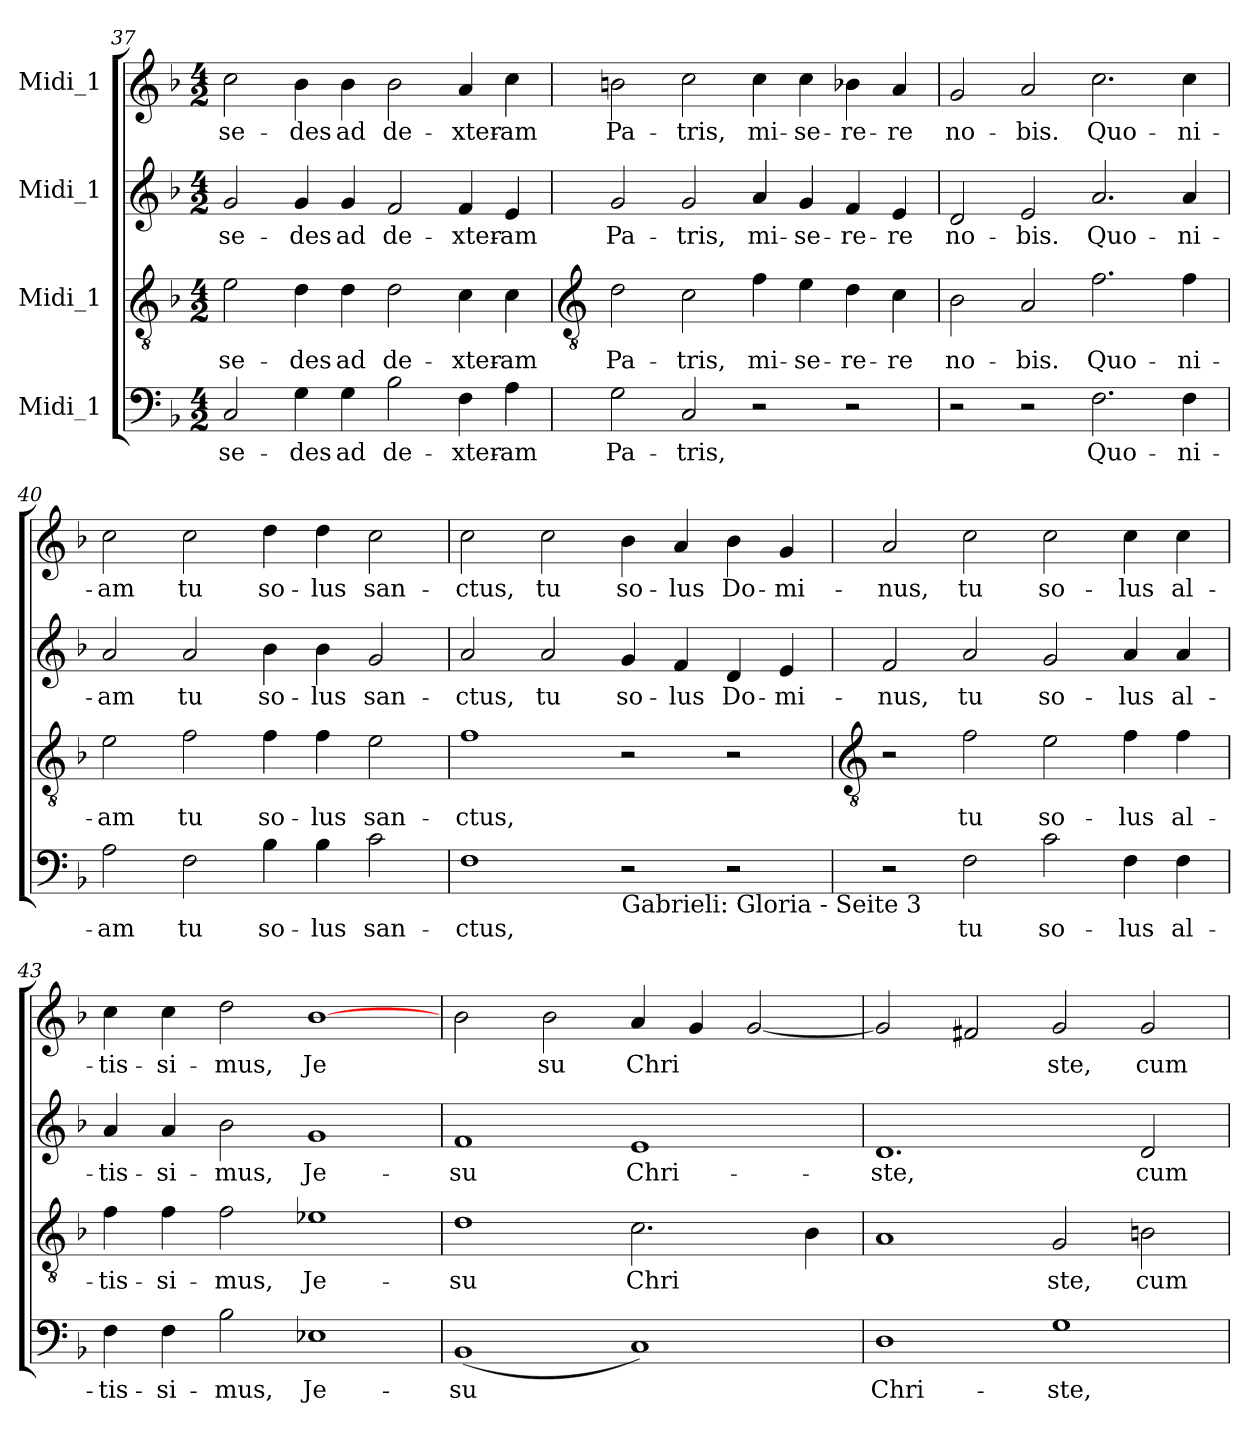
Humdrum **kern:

**kern	**text	**kern	**text	**kern	**text	**kern	**text
*part4	*part4	*part3	*part3	*part2	*part2	*part1	*part1
*staff4	*staff4	*staff3	*staff3	*staff2	*staff2	*staff1	*staff1
*I"Midi_1	*	*I"Midi_1	*	*I"Midi_1	*	*I"Midi_1	*
*clefF4	*	*clefGv2	*	*clefG2	*	*clefG2	*
*k[b-]	*	*k[b-]	*	*k[b-]	*	*k[b-]	*
*F:	*	*F:	*	*F:	*	*F:	*
*M4/2	*	*M4/2	*	*M4/2	*	*M4/2	*
=37	=37	=37	=37	=37	=37	=37	=37
!	!LO:LY:b	!	!LO:LY:b	!	!LO:LY:b	!	!LO:LY:b
2C	se-	2e	se-	2g	se-	2cc	se-
!	!LO:LY:b	!	!LO:LY:b	!	!LO:LY:b	!	!LO:LY:b
4G	-des	4d	-des	4g	-des	4b-	-des
!	!LO:LY:b	!	!LO:LY:b	!	!LO:LY:b	!	!LO:LY:b
4G	ad	4d	ad	4g	ad	4b-	ad
!	!LO:LY:b	!	!LO:LY:b	!	!LO:LY:b	!	!LO:LY:b
2B-	de-	2d	de-	2f	de-	2b-	de-
!	!LO:LY:b	!	!LO:LY:b	!	!LO:LY:b	!	!LO:LY:b
4F	-xter-	4c	-xter-	4f	-xter-	4a	-xter-
!	!LO:LY:b	!	!LO:LY:b	!	!LO:LY:b	!	!LO:LY:b
4A	-am	4c	-am	4e	-am	4cc	-am
!!LO:LB:g=z
=38	=38	=38	=38	=38	=38	=38	=38
*	*	*clefGv2	*	*	*	*	*
!	!LO:LY:b	!	!LO:LY:b	!	!LO:LY:b	!	!LO:LY:b
2G	Pa-	2d	Pa-	2g	Pa-	2bn	Pa-
!	!LO:LY:b	!	!LO:LY:b	!	!LO:LY:b	!	!LO:LY:b
2C	-tris,	2c	-tris,	2g	-tris,	2cc	-tris,
!	!	!	!LO:LY:b	!	!LO:LY:b	!	!LO:LY:b
2r	.	4f	mi-	4a	mi-	4cc	mi-
!	!	!	!LO:LY:b	!	!LO:LY:b	!	!LO:LY:b
.	.	4e	-se-	4g	-se-	4cc	-se-
!	!	!	!LO:LY:b	!	!LO:LY:b	!	!LO:LY:b
2r	.	4d	-re-	4f	-re-	4b-	-re-
!	!	!	!LO:LY:b	!	!LO:LY:b	!	!LO:LY:b
.	.	4c	-re	4e	-re	4a	-re
=39	=39	=39	=39	=39	=39	=39	=39
!	!	!	!LO:LY:b	!	!LO:LY:b	!	!LO:LY:b
2r	.	2B-	no-	2d	no-	2g	no-
!	!	!	!LO:LY:b	!	!LO:LY:b	!	!LO:LY:b
2r	.	2A	-bis.	2e	-bis.	2a	-bis.
!	!LO:LY:b	!	!LO:LY:b	!	!LO:LY:b	!	!LO:LY:b
2.F	Quo-	2.f	Quo-	2.a	Quo-	2.cc	Quo-
!	!LO:LY:b	!	!LO:LY:b	!	!LO:LY:b	!	!LO:LY:b
4F	-ni-	4f	-ni-	4a	-ni-	4cc	-ni-
=40	=40	=40	=40	=40	=40	=40	=40
!	!LO:LY:b	!	!LO:LY:b	!	!LO:LY:b	!	!LO:LY:b
2A	-am	2e	-am	2a	-am	2cc	-am
!	!LO:LY:b	!	!LO:LY:b	!	!LO:LY:b	!	!LO:LY:b
2F	tu	2f	tu	2a	tu	2cc	tu
!	!LO:LY:b	!	!LO:LY:b	!	!LO:LY:b	!	!LO:LY:b
4B-	so-	4f	so-	4b-	so-	4dd	so-
!	!LO:LY:b	!	!LO:LY:b	!	!LO:LY:b	!	!LO:LY:b
4B-	-lus	4f	-lus	4b-	-lus	4dd	-lus
!	!LO:LY:b	!	!LO:LY:b	!	!LO:LY:b	!	!LO:LY:b
2c	san-	2e	san-	2g	san-	2cc	san-
=41	=41	=41	=41	=41	=41	=41	=41
!	!LO:LY:b	!	!LO:LY:b	!	!LO:LY:b	!	!LO:LY:b
1F	-ctus,	1f	-ctus,	2a	-ctus,	2cc	-ctus,
!	!	!	!	!	!LO:LY:b	!	!LO:LY:b
.	.	.	.	2a	tu	2cc	tu
!LO:TX:b:t=Gabrieli&colon; Gloria - Seite 3	!	!	!	!	!	!	!
!	!	!	!	!	!LO:LY:b	!	!LO:LY:b
2r	.	2r	.	4g	so-	4b-	so-
!	!	!	!	!	!LO:LY:b	!	!LO:LY:b
.	.	.	.	4f	-lus	4a	-lus
!	!	!	!	!	!LO:LY:b	!	!LO:LY:b
2r	.	2r	.	4d	Do-	4b-	Do-
!	!	!	!	!	!LO:LY:b	!	!LO:LY:b
.	.	.	.	4e	-mi-	4g	-mi-
!!LO:LB:g=z
=42	=42	=42	=42	=42	=42	=42	=42
*	*	*clefGv2	*	*	*	*	*
!	!	!	!	!	!LO:LY:b	!	!LO:LY:b
2r	.	2r	.	2f	-nus,	2a	-nus,
!	!LO:LY:b	!	!LO:LY:b	!	!LO:LY:b	!	!LO:LY:b
2F	tu	2f	tu	2a	tu	2cc	tu
!	!LO:LY:b	!	!LO:LY:b	!	!LO:LY:b	!	!LO:LY:b
2c	so-	2e	so-	2g	so-	2cc	so-
!	!LO:LY:b	!	!LO:LY:b	!	!LO:LY:b	!	!LO:LY:b
4F	-lus	4f	-lus	4a	-lus	4cc	-lus
!	!LO:LY:b	!	!LO:LY:b	!	!LO:LY:b	!	!LO:LY:b
4F	al-	4f	al-	4a	al-	4cc	al-
=43	=43	=43	=43	=43	=43	=43	=43
!	!LO:LY:b	!	!LO:LY:b	!	!LO:LY:b	!	!LO:LY:b
4F	-tis-	4f	-tis-	4a	-tis-	4cc	-tis-
!	!LO:LY:b	!	!LO:LY:b	!	!LO:LY:b	!	!LO:LY:b
4F	-si-	4f	-si-	4a	-si-	4cc	-si-
!	!LO:LY:b	!	!LO:LY:b	!	!LO:LY:b	!	!LO:LY:b
2B-	-mus,	2f	-mus,	2b-	-mus,	2dd	-mus,
!	!LO:LY:b	!	!LO:LY:b	!	!LO:LY:b	!	!LO:LY:b
1E-X	Je-	1e-X	Je-	1g	Je-	[1b-	Je
=44	=44	=44	=44	=44	=44	=44	=44
!	!LO:LY:b	!	!LO:LY:b	!	!LO:LY:b	!	!
(<1BB-	-su	1d	-su	1f	-su	2b-	.
!	!	!	!	!	!	!	!LO:LY:b
.	.	.	.	.	.	2b-	su
!	!	!	!LO:LY:b	!	!LO:LY:b	!	!LO:LY:b
1C)	.	2.c	Chri	1e	Chri-	4a	Chri
.	.	.	.	.	.	4g	.
.	.	.	.	.	.	[2g	.
.	.	4B-	.	.	.	.	.
=45	=45	=45	=45	=45	=45	=45	=45
!	!LO:LY:b	!	!	!	!LO:LY:b	!	!
1D	Chri-	1A	.	1.d	-ste,	2g]	.
.	.	.	.	.	.	2f#X	.
!	!LO:LY:b	!	!LO:LY:b	!	!	!	!LO:LY:b
1G	-ste,	2G	ste,	.	.	2g	ste,
!	!	!	!LO:LY:b	!	!LO:LY:b	!	!LO:LY:b
.	.	2Bn	cum	2d	cum	2g	cum
=	=	=	=	=	=	=	=
*-	*-	*-	*-	*-	*-	*-	*-
